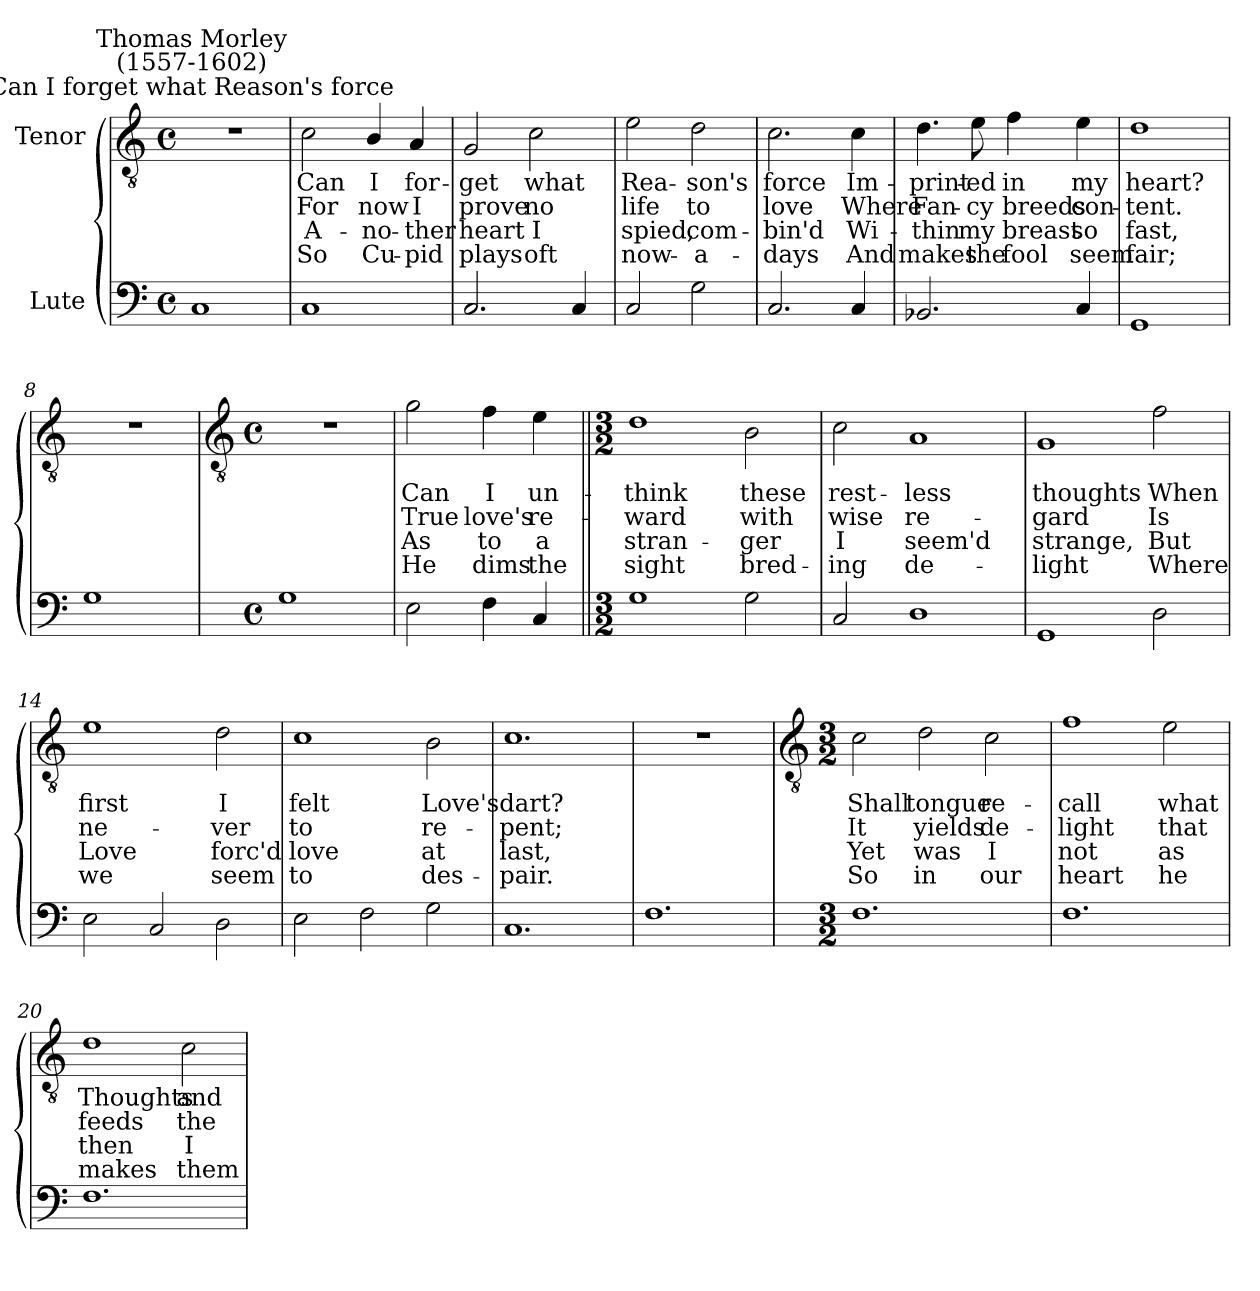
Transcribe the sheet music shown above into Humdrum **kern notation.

**kern	**kern	**text	**text	**text	**text
*part2	*part1	*part1	*part1	*part1	*part1
*staff2	*staff1	*staff1	*staff1	*staff1	*staff1
*I"Lute	*I"Tenor	*	*	*	*
*clefF4	*clefGv2	*	*	*	*
*k[]	*k[]	*	*	*	*
*C:	*C:	*	*	*	*
*M4/4	*M4/4	*	*	*	*
*met(c)	*met(c)	*	*	*	*
=1	=1	=1	=1	=1	=1
!	!LO:TX:a:cj:t=Can I forget what Reason's force	!	!	!	!
!	!LO:TX:a:cj:t=Thomas Morley\n(1557-1602)	!	!	!	!
1C	1r	.	.	.	.
=2	=2	=2	=2	=2	=2
!	!	!LO:LY:b	!LO:LY:b	!LO:LY:b	!LO:LY:b
1C	2c	Can	For	A-	-So
!	!	!LO:LY:b	!LO:LY:b	!LO:LY:b	!LO:LY:b
.	4B/	I	now	no-	-Cu-
!	!	!LO:LY:b	!LO:LY:b	!LO:LY:b	!LO:LY:b
.	4A	-for-	-I	ther	pid
=3	=3	=3	=3	=3	=3
!	!	!LO:LY:b	!LO:LY:b	!LO:LY:b	!LO:LY:b
2.C	2G	get	prove	heart	plays
!	!	!LO:LY:b	!LO:LY:b	!LO:LY:b	!LO:LY:b
.	2c	what	no	I	oft
4C	.	.	.	.	.
=4	=4	=4	=4	=4	=4
!	!	!LO:LY:b	!LO:LY:b	!LO:LY:b	!LO:LY:b
2C	2e	Rea-	-life	spied,	now-
!	!	!LO:LY:b	!LO:LY:b	!LO:LY:b	!LO:LY:b
2G	2d	-son's	to	com-	-a-
=5	=5	=5	=5	=5	=5
!	!	!LO:LY:b	!LO:LY:b	!LO:LY:b	!LO:LY:b
2.C	2.c	-force	love	bin'd	days
!	!	!LO:LY:b	!LO:LY:b	!LO:LY:b	!LO:LY:b
4C	4c	Im-	-Where	Wi-	-And
=6	=6	=6	=6	=6	=6
!	!	!LO:LY:b	!LO:LY:b	!LO:LY:b	!LO:LY:b
2.BB-X	4.d	print-	-Fan-	-thin	makes
!	!	!LO:LY:b	!LO:LY:b	!LO:LY:b	!LO:LY:b
.	8e	ed	cy	my	the
!	!	!LO:LY:b	!LO:LY:b	!LO:LY:b	!LO:LY:b
.	4f	in	breeds	breast	fool
!	!	!LO:LY:b	!LO:LY:b	!LO:LY:b	!LO:LY:b
4C	4e	my	con-	-so	seem
=7	=7	=7	=7	=7	=7
!	!	!LO:LY:b	!LO:LY:b	!LO:LY:b	!LO:LY:b
1GG	1d	heart?	tent.	fast,	fair;
=8	=8	=8	=8	=8	=8
1G	1r	.	.	.	.
!!LO:LB:g=z
=9	=9	=9	=9	=9	=9
*	*clefGv2	*	*	*	*
*M4/4	*M4/4	*	*	*	*
*met(c)	*met(c)	*	*	*	*
1G	1r	.	.	.	.
=10	=10	=10	=10	=10	=10
!	!	!LO:LY:b	!LO:LY:b	!LO:LY:b	!LO:LY:b
2E	2g	Can	True	As	He
!	!	!LO:LY:b	!LO:LY:b	!LO:LY:b	!LO:LY:b
4F	4f	I	love's	to	dims
!	!	!LO:LY:b	!LO:LY:b	!LO:LY:b	!LO:LY:b
4C	4e	un-	-re-	-a	the
=11||	=11||	=11||	=11||	=11||	=11||
*M3/2	*M3/2	*	*	*	*
!	!	!LO:LY:b	!LO:LY:b	!LO:LY:b	!LO:LY:b
1G	1d	think	ward	stran-	-sight
!	!	!LO:LY:b	!LO:LY:b	!LO:LY:b	!LO:LY:b
2G	2B	these	with	ger	bred-
=12	=12	=12	=12	=12	=12
!	!	!LO:LY:b	!LO:LY:b	!LO:LY:b	!LO:LY:b
2C	2c	-rest-	-wise	I	ing
!	!	!LO:LY:b	!LO:LY:b	!LO:LY:b	!LO:LY:b
1D	1A	less	re-	-seem'd	de-
=13	=13	=13	=13	=13	=13
!	!	!LO:LY:b	!LO:LY:b	!LO:LY:b	!LO:LY:b
1GG	1G	-thoughts	gard	strange,	light
!	!	!LO:LY:b	!LO:LY:b	!LO:LY:b	!LO:LY:b
2D	2f	When	Is	But	Where
=14	=14	=14	=14	=14	=14
!	!	!LO:LY:b	!LO:LY:b	!LO:LY:b	!LO:LY:b
2E	1e	first	ne-	-Love	we
2C	.	.	.	.	.
!	!	!LO:LY:b	!LO:LY:b	!LO:LY:b	!LO:LY:b
2D	2d	I	ver	forc'd	seem
=15	=15	=15	=15	=15	=15
!	!	!LO:LY:b	!LO:LY:b	!LO:LY:b	!LO:LY:b
2E	1c	felt	to	love	to
2F	.	.	.	.	.
!	!	!LO:LY:b	!LO:LY:b	!LO:LY:b	!LO:LY:b
2G	2B	Love's	re-	-at	des-
=16	=16	=16	=16	=16	=16
!	!	!LO:LY:b	!LO:LY:b	!LO:LY:b	!LO:LY:b
1.C	1.c	-dart?	pent;	last,	pair.
=17	=17	=17	=17	=17	=17
!	!LO:N:vis=1	!	!	!	!
1.F	1.r	.	.	.	.
!!LO:LB:g=z
=18	=18	=18	=18	=18	=18
*	*clefGv2	*	*	*	*
*M3/2	*M3/2	*	*	*	*
!	!	!LO:LY:b	!LO:LY:b	!LO:LY:b	!LO:LY:b
1.F	2c	Shall	It	Yet	So
!	!	!LO:LY:b	!LO:LY:b	!LO:LY:b	!LO:LY:b
.	2d	tongue	yields	was	in
!	!	!LO:LY:b	!LO:LY:b	!LO:LY:b	!LO:LY:b
.	2c	re-	-de-	-I	our
=19	=19	=19	=19	=19	=19
!	!	!LO:LY:b	!LO:LY:b	!LO:LY:b	!LO:LY:b
1.F	1f	call	light	not	heart
!	!	!LO:LY:b	!LO:LY:b	!LO:LY:b	!LO:LY:b
.	2e	what	that	as	he
=20	=20	=20	=20	=20	=20
!	!	!LO:LY:b	!LO:LY:b	!LO:LY:b	!LO:LY:b
1.F	1d	Thoughts	feeds	then	makes
!	!	!LO:LY:b	!LO:LY:b	!LO:LY:b	!LO:LY:b
.	2c	and	the	I	them
=	=	=	=	=	=
*-	*-	*-	*-	*-	*-
